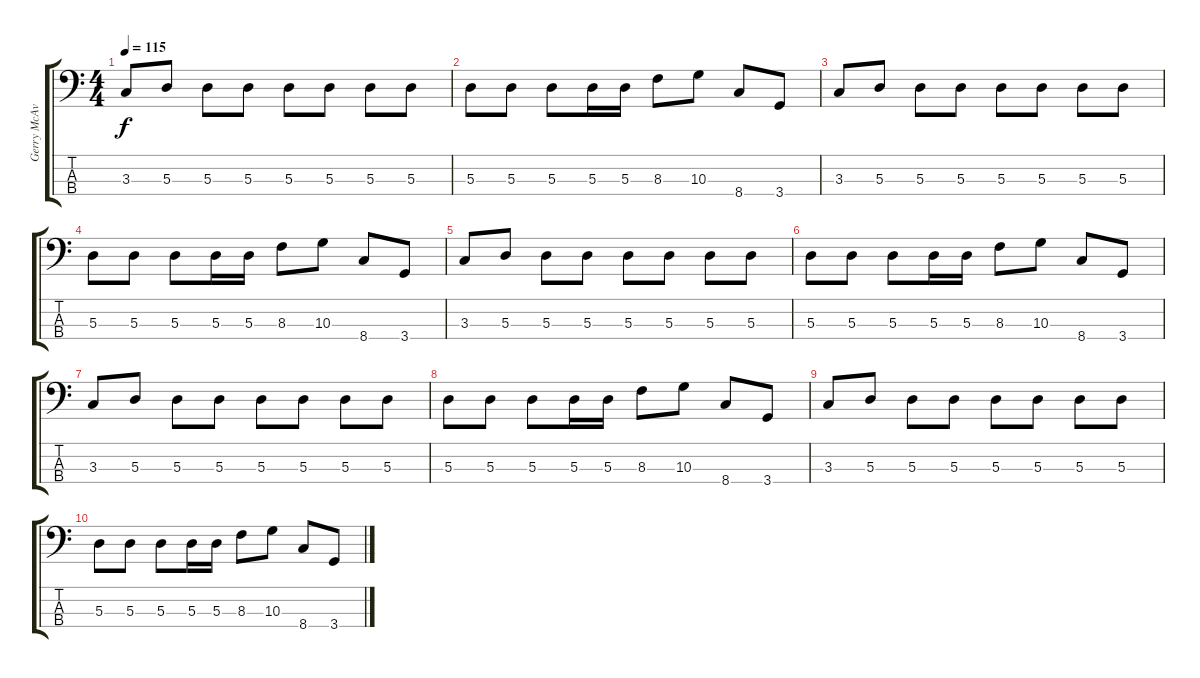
\track ("Gerry McAvoy" "Gerry McAv") {instrument electricbasspick}
\staff {score tabs}
\tuning (G2 D2 A1 E1) {hide}
\ts (4 4)
\tempo 115
\clef f4
\ks c
3.3.8{dy f} 5.3.8 5.3.8 5.3.8 5.3.8 5.3.8 5.3.8 5.3.8 |
5.3.8 5.3.8 5.3.8 5.3.16 5.3.16 8.3.8 10.3.8 8.4.8 3.4.8 |
3.3.8 5.3.8 5.3.8 5.3.8 5.3.8 5.3.8 5.3.8 5.3.8 |
5.3.8 5.3.8 5.3.8 5.3.16 5.3.16 8.3.8 10.3.8 8.4.8 3.4.8 |
3.3.8 5.3.8 5.3.8 5.3.8 5.3.8 5.3.8 5.3.8 5.3.8 |
5.3.8 5.3.8 5.3.8 5.3.16 5.3.16 8.3.8 10.3.8 8.4.8 3.4.8 |
3.3.8 5.3.8 5.3.8 5.3.8 5.3.8 5.3.8 5.3.8 5.3.8 |
5.3.8 5.3.8 5.3.8 5.3.16 5.3.16 8.3.8 10.3.8 8.4.8 3.4.8 |
3.3.8 5.3.8 5.3.8 5.3.8 5.3.8 5.3.8 5.3.8 5.3.8 |
5.3.8 5.3.8 5.3.8 5.3.16 5.3.16 8.3.8 10.3.8 8.4.8 3.4.8
